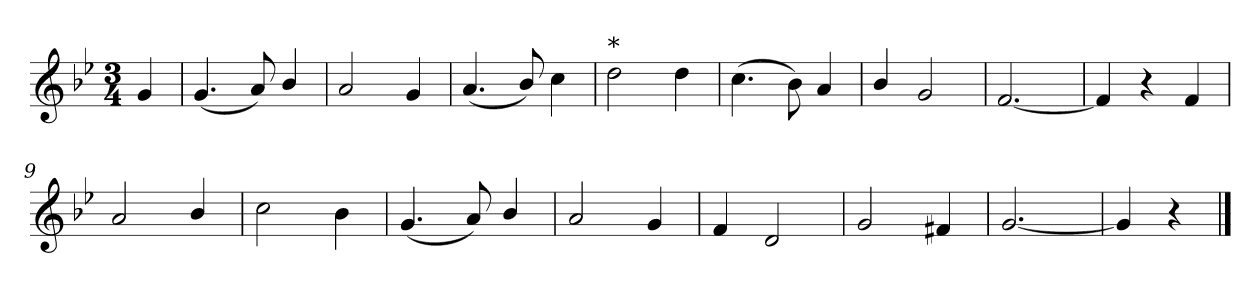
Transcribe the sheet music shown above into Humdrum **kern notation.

**kern
*part1
*staff1
*k[b-e-]
*g:
*M3/4
=
4g
=1
(4.g
8a)
4b-/
=2
2a
4g
=3
(4.a
8b-/)
4cc
=4
!LO:TX:a:t=*
2dd
4dd
=5
(4.cc
8b-)
4a
=6
4b-/
2g
=7
[2.f
=8
4f]
4r
4f
=9
2a
4b-/
=10
2cc
4b-
=11
(4.g
8a)
4b-/
=12
2a
4g
=13
4f
2d
=14
2g
4f#X
=15
[2.g
=16
4g]
4r
==
*-
